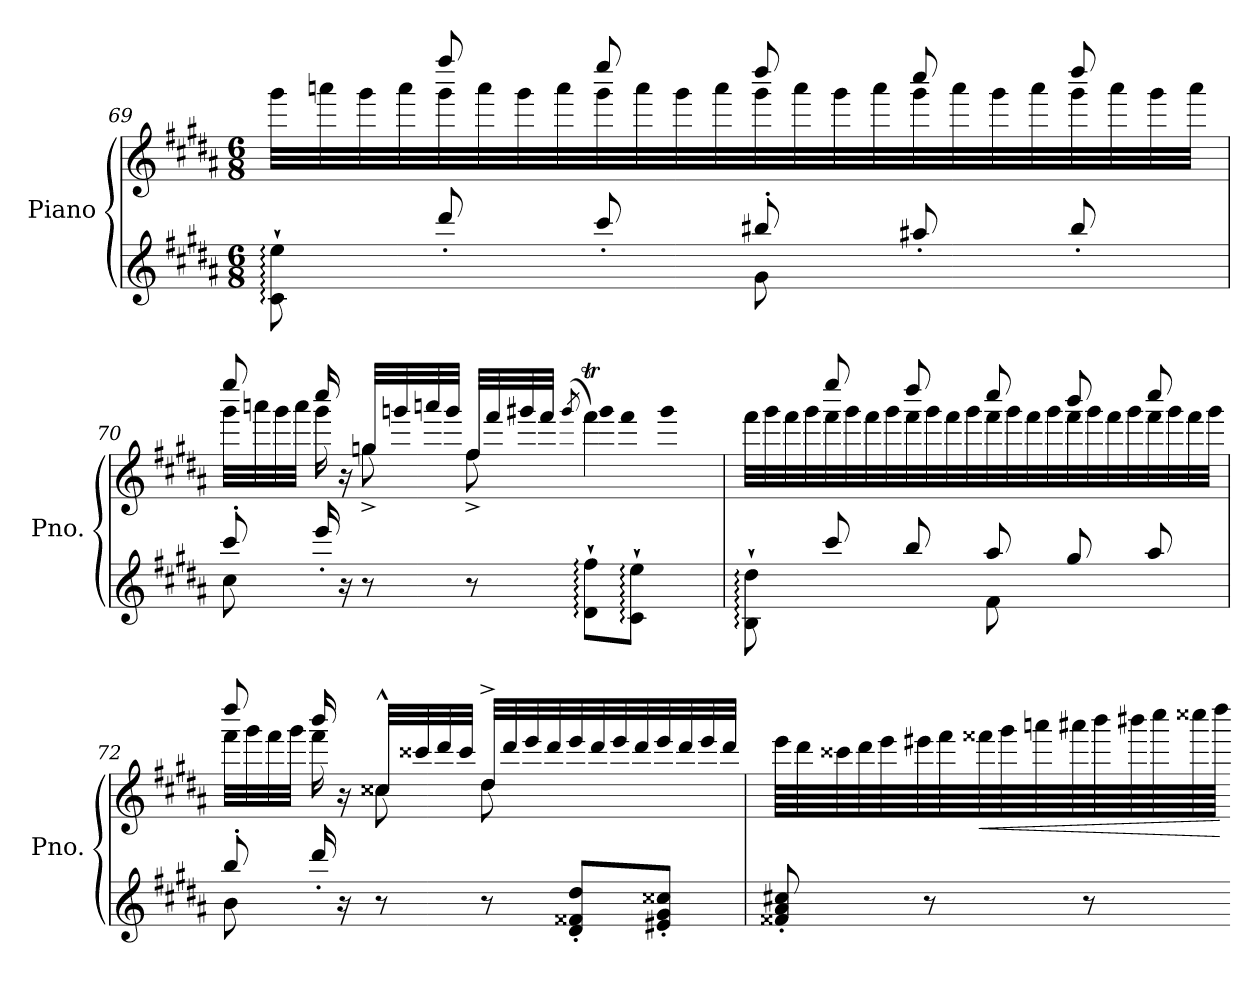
**kern	**kern	**dynam
*part1	*part1	*part1
*staff2	*staff1	*staff1/2
*I"Piano	*	*
*I'Pno.	*	*
*clefG2	*clefG2	*
*k[f#c#g#d#a#]	*k[f#c#g#d#a#]	*
*M6/8	*M6/8	*
=69	=69	=69
*^	*^	*
8c#\:` 8ee\:`	4.ryy	8ryy	32ggg#\LLL	.
.	.	.	32aaan\	.
.	.	.	32ggg#\	.
.	.	.	32aaa\	.
8ddd#'/	.	8ffff#/	32ggg#\	.
.	.	.	32aaa\	.
.	.	.	32ggg#\	.
.	.	.	32aaa\	.
8ccc#'/	.	8eeee/	32ggg#\	.
.	.	.	32aaa\	.
.	.	.	32ggg#\	.
.	.	.	32aaa\	.
8bb#X'</	8g#\	8dddd#/	32ggg#\	.
.	.	.	32aaa\	.
.	.	.	32ggg#\	.
.	.	.	32aaa\	.
8aa#X'/	4ryy	8cccc#/	32ggg#\	.
.	.	.	32aaa\	.
.	.	.	32ggg#\	.
.	.	.	32aaa\	.
8bb#'/	.	8dddd#/	32ggg#\	.
.	.	.	32aaa\	.
.	.	.	32ggg#\	.
.	.	.	32aaa\JJJ	.
!!LO:LB:g=z	!!
=70	=70	=70	=70	=70
8ccc#'</	8cc#\	8eeee/	32ggg#\LLL	.
.	.	.	32aaan\	.
.	.	.	32ggg#\	.
.	.	.	32aaa\JJJ	.
16eee'/	2ryy	16cccc#/	16ggg#\	.
16r	.	16r	16ryy	.
8r	.	32ggn/LLL	8gg^\	.
.	.	32gggn/	.	.
.	.	32aaan/	.	.
.	.	32ggg/JJJ	.	.
8r	.	32ff#/LLL	8ff#^\	.
.	.	32fff#/	.	.
.	.	32ggg#X/	.	.
.	.	32fff#/JJJ	.	.
.	.	(<8qggg#/	.	.
*	*	*	*Xtuplet	*
!	!	!	!LO:N:vis=4	!
8d#\:` 8ff#\:`L	.	4fff#T\)	640%71ggg#!	.
!	!	!	!LO:N:vis=4	!
.	.	.	640%71fff#!	.
8c#\:` 8ee\:`J	8ryy	.	.	.
!	!	!	!LO:N:vis=32	!
.	.	.	1920%53ggg#!	.
.	.	.	1920ryy	.
=71	=71	=71	=71	=71
8B\:` 8dd#\:`	4.ryy	8ryy	32fff#\LLL	.
.	.	.	32ggg#\	.
.	.	.	32fff#\	.
.	.	.	32ggg#\	.
8ccc#/	.	8eeee/	32fff#\	.
.	.	.	32ggg#\	.
.	.	.	32fff#\	.
.	.	.	32ggg#\	.
8bb/	.	8dddd#/	32fff#\	.
.	.	.	32ggg#\	.
.	.	.	32fff#\	.
.	.	.	32ggg#\	.
8aa#/	8f#\	8cccc#/	32fff#\	.
.	.	.	32ggg#\	.
.	.	.	32fff#\	.
.	.	.	32ggg#\	.
8gg#/	4ryy	8bbb/	32fff#\	.
.	.	.	32ggg#\	.
.	.	.	32fff#\	.
.	.	.	32ggg#\	.
8aa#/	.	8cccc#/	32fff#\	.
.	.	.	32ggg#\	.
.	.	.	32fff#\	.
.	.	.	32ggg#\JJJ	.
!!LO:LB:g=z	!!
=72	=72	=72	=72	=72
8bb'</	8b\	8dddd#/	32fff#\LLL	.
.	.	.	32ggg#\	.
.	.	.	32fff#\	.
.	.	.	32ggg#\JJJ	.
16ddd#'/	2ryy	16bbb/	16fff#\	.
16r	.	16r	16ryy	.
8r	.	32cc##X^^/LLL	8cc##\	.
.	.	32ccc##X/	.	.
.	.	32ddd#/	.	.
.	.	32ccc##/JJJ	.	.
8r	.	32dd#^/LLL	8dd#\	.
.	.	32ddd#/	.	.
.	.	32eee/	.	.
.	.	32ddd#/	.	.
8d#/' 8f##X/' 8dd#/'L	.	32eee/	4ryy	.
.	.	32ddd#/	.	.
.	.	32eee/	.	.
.	.	32ddd#/	.	.
8e#X/' 8g#/' 8cc##X/'J	8ryy	32eee/	.	.
.	.	32ddd#/	.	.
.	.	32eee/	.	.
.	.	32ddd#/JJJ	.	.
*v	*v	*	*	*
*	*v	*v	*
=73	=73	=73
8f##X/' 8a#/' 8cc#X/'	128%3eee\LLL	.
.	128%3ddd#\	.
.	128%3ccc##X\	.
.	128%3ddd#\	.
.	128%3eee\	.
.	128%3eee#X\	.
8r	.	.
.	128%3fff#\	.
!	!	!LO:HP:b
.	128%3fff##X\	<
.	128%3ggg#\	.
.	128%3aaan\	.
.	128%3aaa#X\	.
8r	.	.
.	128%3bbb\	.
.	128%3bbb#X\	.
.	128%3cccc#\	.
.	128%3cccc##X\	.
.	128%3dddd#\JJJ	.
.	.	[
=-	=-	=-
*-	*-	*-
